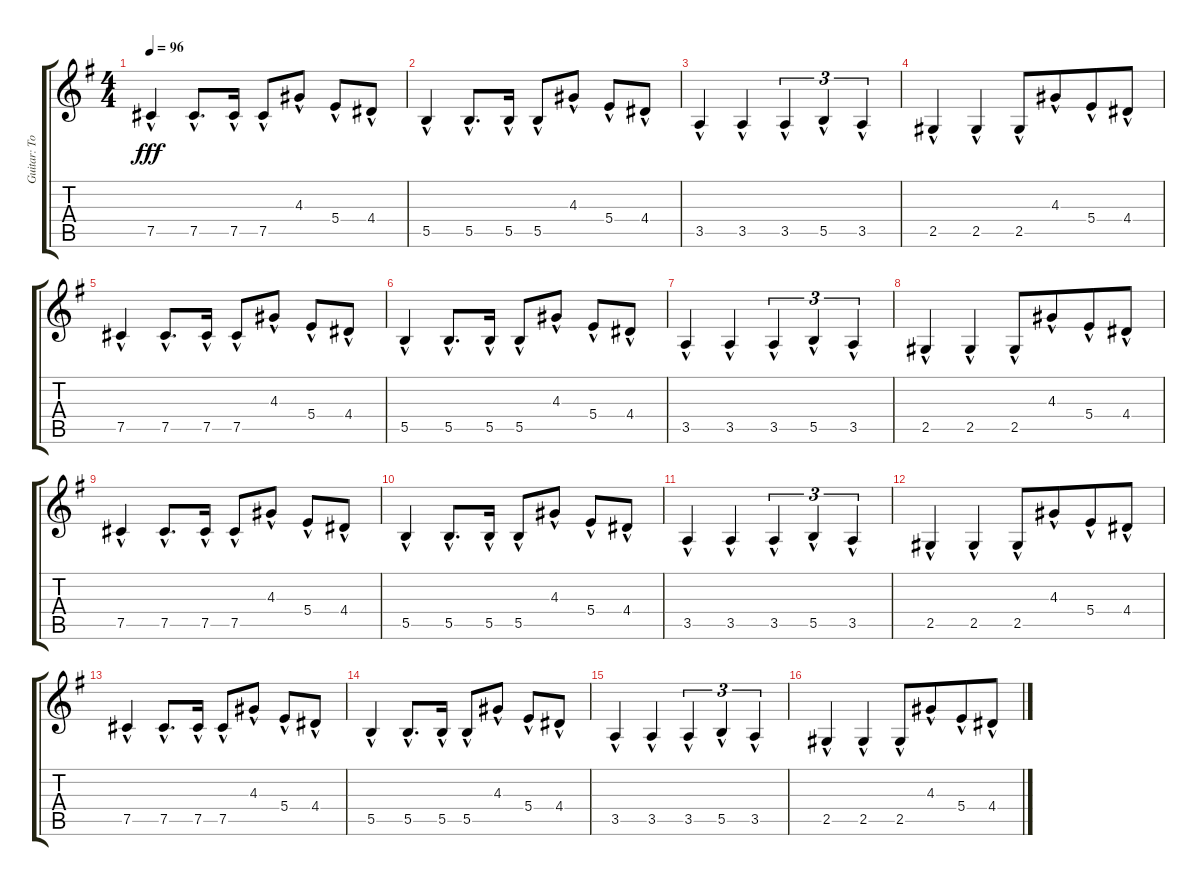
\track ("Guitar: Tony" "Guitar: To") {instrument distortionguitar}
\staff {score tabs}
\tuning (Db4 Ab3 E3 B2 Gb2 Db2) {hide}
\ts (4 4)
\tempo 96
\clef g2
\ks g
7.5{hac}.4{dy fff} 7.5{hac}.8{d} 7.5{hac}.16 7.5{hac}.8 4.3{hac}.8 5.4{hac}.8 4.4{hac}.8 |
5.5{hac}.4 5.5{hac}.8{d} 5.5{hac}.16 5.5{hac}.8 4.3{hac}.8 5.4{hac}.8 4.4{hac}.8 |
3.5{hac}.4 3.5{hac}.4 3.5{hac}.4{tu (3 2)} 5.5{hac}.4{tu (3 2)} 3.5{hac}.4{tu (3 2)} |
2.5{hac}.4 2.5{hac}.4 2.5{hac}.8 4.3{hac}.8{beam merge} 5.4{hac}.8 4.4{hac}.8 |
7.5{hac}.4 7.5{hac}.8{d} 7.5{hac}.16 7.5{hac}.8 4.3{hac}.8 5.4{hac}.8 4.4{hac}.8 |
5.5{hac}.4 5.5{hac}.8{d} 5.5{hac}.16 5.5{hac}.8 4.3{hac}.8 5.4{hac}.8 4.4{hac}.8 |
3.5{hac}.4 3.5{hac}.4 3.5{hac}.4{tu (3 2)} 5.5{hac}.4{tu (3 2)} 3.5{hac}.4{tu (3 2)} |
2.5{hac}.4 2.5{hac}.4 2.5{hac}.8 4.3{hac}.8{beam merge} 5.4{hac}.8 4.4{hac}.8 |
7.5{hac}.4 7.5{hac}.8{d} 7.5{hac}.16 7.5{hac}.8 4.3{hac}.8 5.4{hac}.8 4.4{hac}.8 |
5.5{hac}.4 5.5{hac}.8{d} 5.5{hac}.16 5.5{hac}.8 4.3{hac}.8 5.4{hac}.8 4.4{hac}.8 |
3.5{hac}.4 3.5{hac}.4 3.5{hac}.4{tu (3 2)} 5.5{hac}.4{tu (3 2)} 3.5{hac}.4{tu (3 2)} |
2.5{hac}.4 2.5{hac}.4 2.5{hac}.8 4.3{hac}.8{beam merge} 5.4{hac}.8 4.4{hac}.8 |
7.5{hac}.4 7.5{hac}.8{d} 7.5{hac}.16 7.5{hac}.8 4.3{hac}.8 5.4{hac}.8 4.4{hac}.8 |
5.5{hac}.4 5.5{hac}.8{d} 5.5{hac}.16 5.5{hac}.8 4.3{hac}.8 5.4{hac}.8 4.4{hac}.8 |
3.5{hac}.4 3.5{hac}.4 3.5{hac}.4{tu (3 2)} 5.5{hac}.4{tu (3 2)} 3.5{hac}.4{tu (3 2)} |
2.5{hac}.4 2.5{hac}.4 2.5{hac}.8 4.3{hac}.8{beam merge} 5.4{hac}.8 4.4{hac}.8
